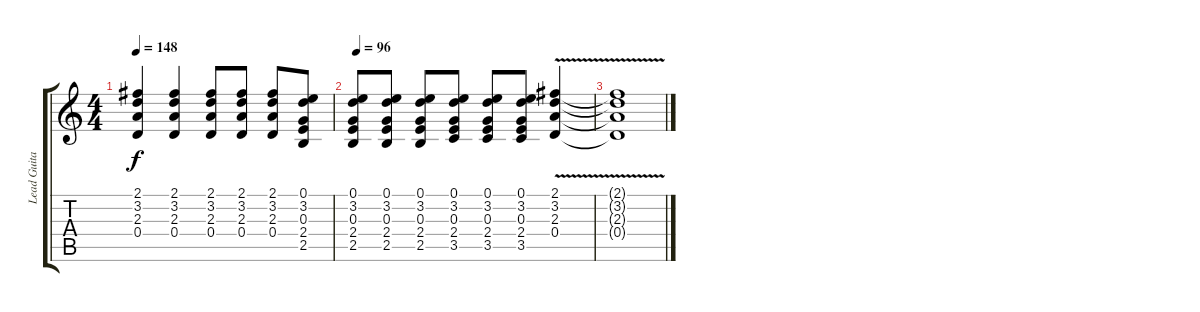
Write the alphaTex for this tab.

\track ("Lead Guitar" "Lead Guita") {instrument overdrivenguitar}
\staff {score tabs}
\tuning (E4 B3 G3 D3 A2 E2) {hide}
\ts (4 4)
\tempo 148
\clef g2
\ks c
(2.1 3.2 2.3 0.4).4{dy f} (2.1 3.2 2.3 0.4).4 (2.1 3.2 2.3 0.4).8 (2.1 3.2 2.3 0.4).8 (2.1 3.2 2.3 0.4).8 (0.1 3.2 0.3 2.4 2.5).8 |
\tempo 96
(0.1 3.2 0.3 2.4 2.5).8 (0.1 3.2 0.3 2.4 2.5).8 (0.1 3.2 0.3 2.4 2.5).8 (0.1 3.2 0.3 2.4 3.5).8 (0.1 3.2 0.3 2.4 3.5).8 (0.1 3.2 0.3 2.4 3.5).8 (2.1 3.2 2.3{v} 0.4).4 |
(2.1{t} 3.2{t} 2.3{t} 0.4{t}).1
